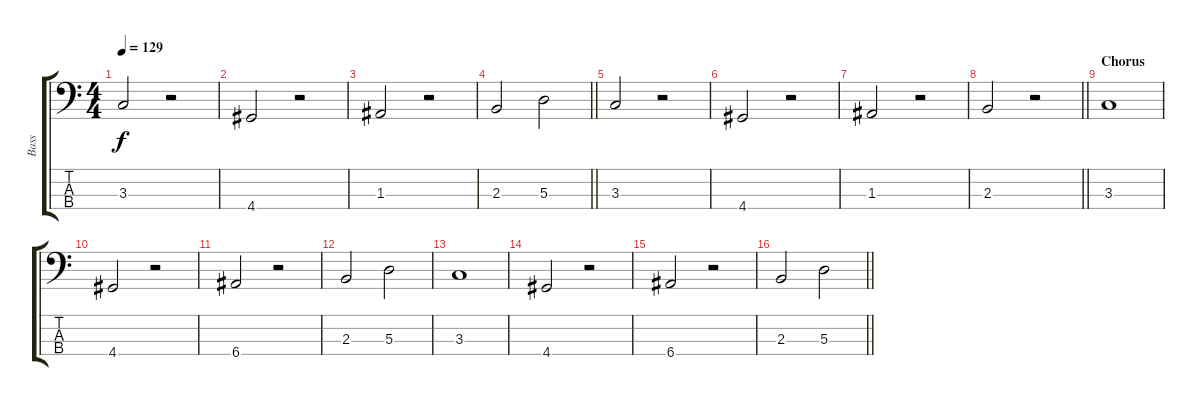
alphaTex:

\track ("Bass" "Bass") {instrument electricbassfinger}
\staff {score tabs}
\tuning (G2 D2 A1 E1) {hide}
\ts (4 4)
\tempo 129
\clef f4
\ks c
3.3.2{dy f} r.2 |
4.4.2 r.2 |
1.3.2 r.2 |
\barLineRight lightlight
2.3.2 5.3.2 |
3.3.2 r.2 |
4.4.2 r.2 |
1.3.2 r.2 |
\barLineRight lightlight
2.3.2 r.2 |
\section ("" "Chorus")
3.3.1 |
4.4.2 r.2 |
6.4.2 r.2 |
2.3.2 5.3.2 |
3.3.1 |
4.4.2 r.2 |
6.4.2 r.2 |
\barLineRight lightlight
2.3.2 5.3.2
